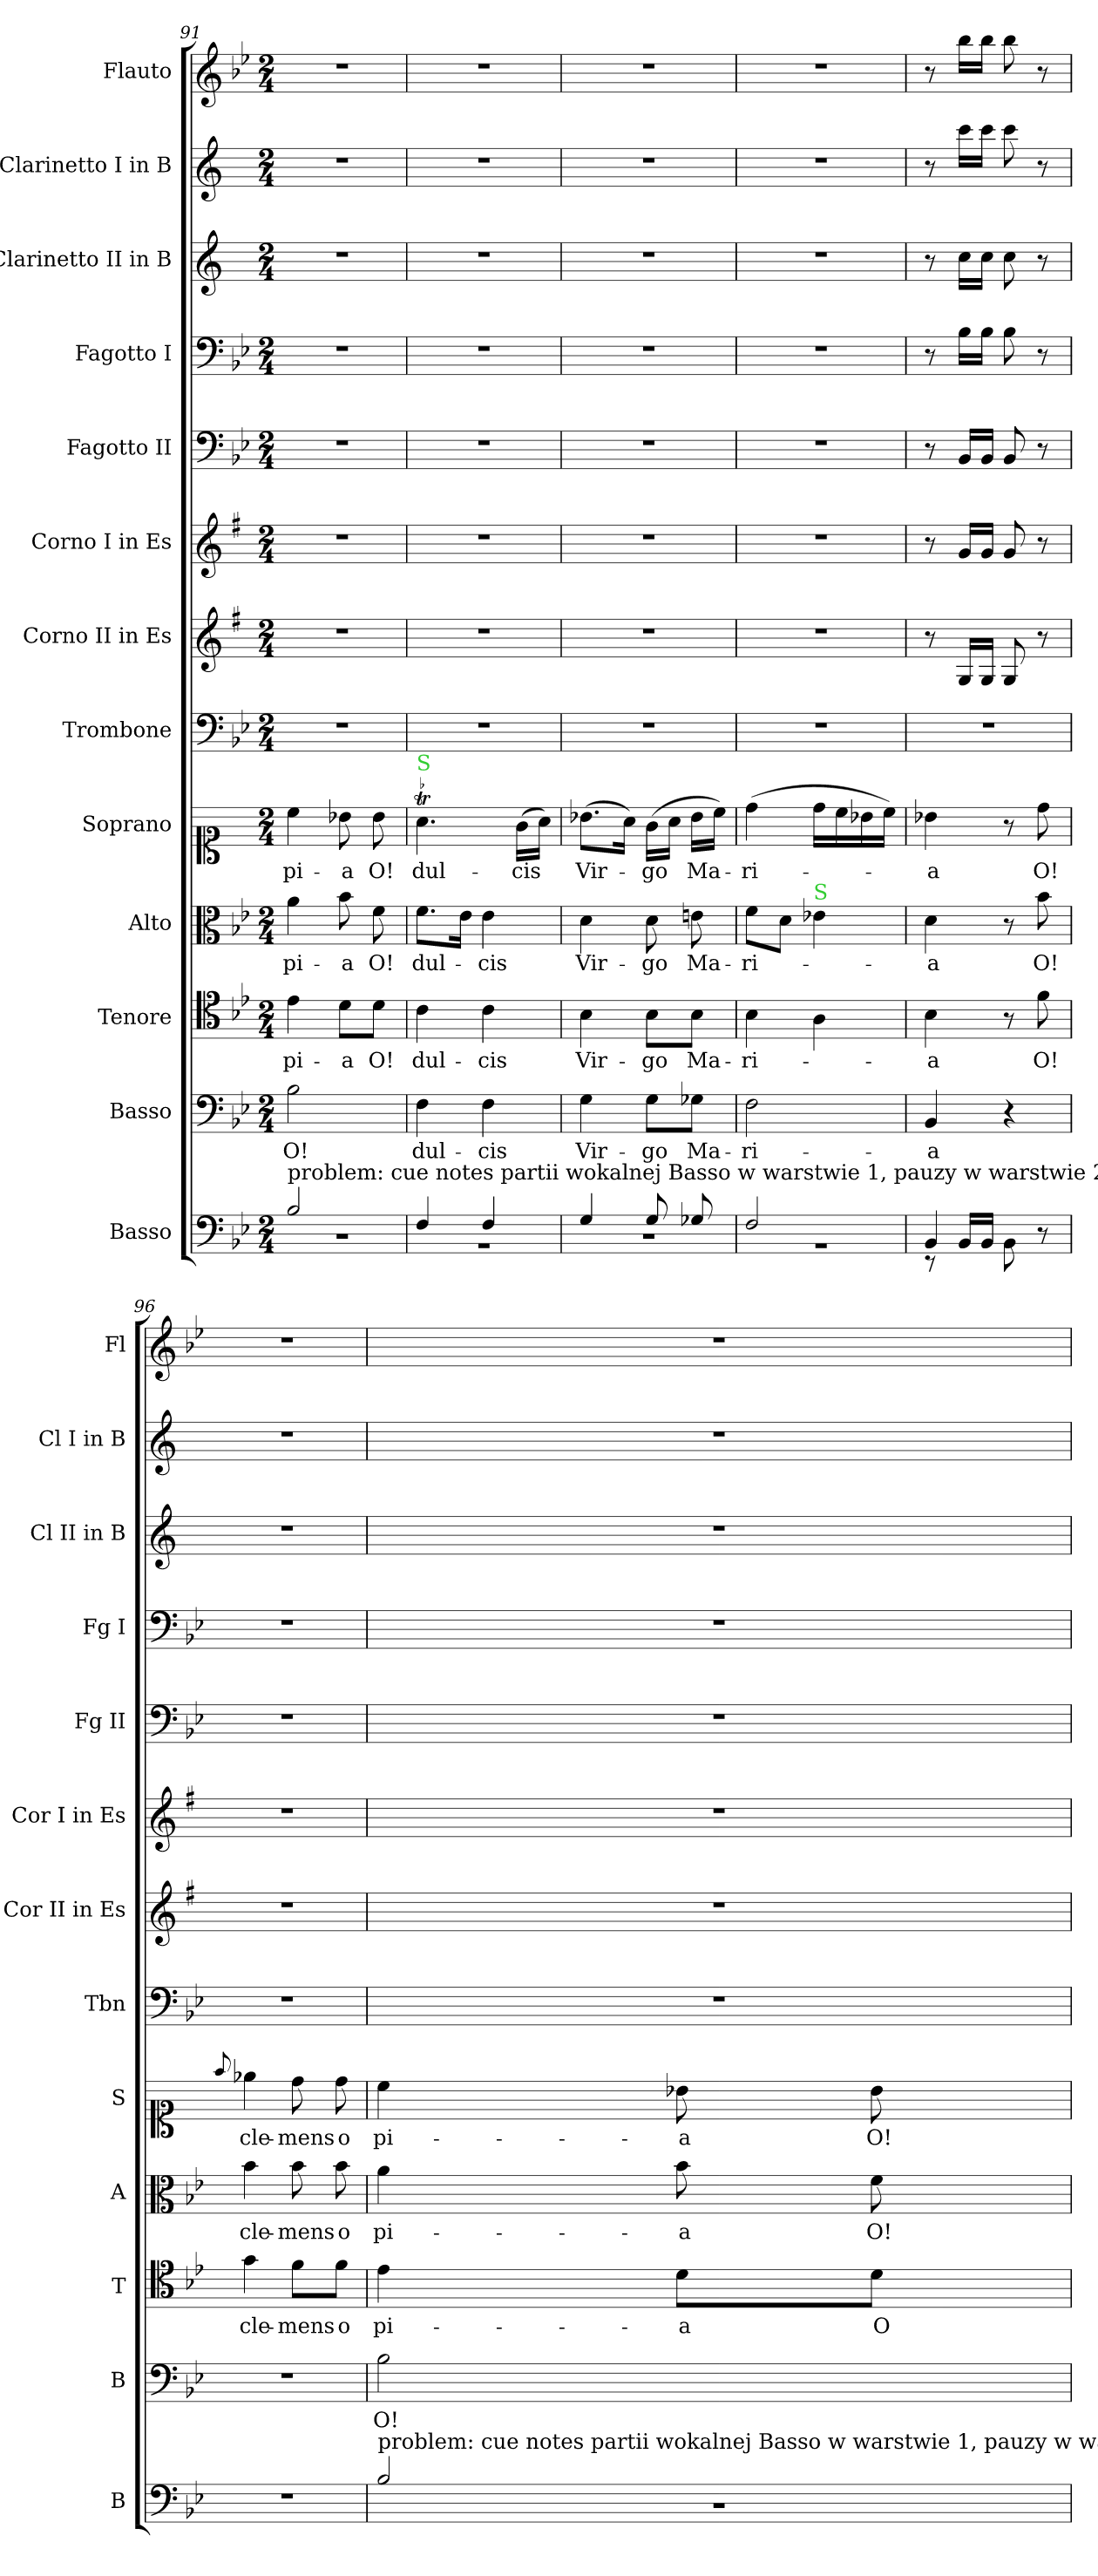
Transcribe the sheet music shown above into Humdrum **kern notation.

**kern	**kern	**text	**kern	**text	**kern	**text	**kern	**text	**kern	**kern	**kern	**kern	**kern	**kern	**kern	**kern
*part13	*part12	*part12	*part11	*part11	*part10	*part10	*part9	*part9	*part8	*part7	*part6	*part5	*part4	*part3	*part2	*part1
*staff13	*staff12	*staff12	*staff11	*staff11	*staff10	*staff10	*staff9	*staff9	*staff8	*staff7	*staff6	*staff5	*staff4	*staff3	*staff2	*staff1
*I"Basso	*I"Basso	*	*I"Tenore	*	*I"Alto	*	*I"Soprano	*	*I"Trombone	*I"Corno II in Es	*I"Corno I in Es	*I"Fagotto II	*I"Fagotto I	*I"Clarinetto II in B	*I"Clarinetto I in B	*I"Flauto
*I'B	*I'B	*	*I'T	*	*I'A	*	*I'S	*	*I'Tbn	*I'Cor II in Es	*I'Cor I in Es	*I'Fg II	*I'Fg I	*I'Cl II in B	*I'Cl I in B	*I'Fl
*clefF4	*clefF4	*	*clefC4	*	*clefC3	*	*clefC1	*	*clefF4	*clefG2	*clefG2	*clefF4	*clefF4	*clefG2	*clefG2	*clefG2
*	*	*	*	*	*	*	*	*	*	*ITrd5c9	*ITrd5c9	*	*	*ITrd1c2	*ITrd1c2	*
*k[b-e-]	*k[b-e-]	*	*k[b-e-]	*	*k[b-e-]	*	*	*	*k[b-e-]	*k[b-e-]	*k[b-e-]	*k[b-e-]	*k[b-e-]	*k[b-e-]	*k[b-e-]	*k[b-e-]
*M2/4	*M2/4	*	*M2/4	*	*M2/4	*	*M2/4	*	*M2/4	*M2/4	*M2/4	*M2/4	*M2/4	*M2/4	*M2/4	*M2/4
=91	=91	=91	=91	=91	=91	=91	=91	=91	=91	=91	=91	=91	=91	=91	=91	=91
*^	*	*	*	*	*	*	*	*	*	*	*	*	*	*	*	*
!LO:TX:a:t=problem&colon; cue notes partii wokalnej Basso w warstwie 1, pauzy w warstwie 2	!	!	!	!	!	!	!	!	!	!	!	!	!	!	!	!	!
2B-!/	2r	2B-\	O!	4e-\	pi-	4a\	pi-	4cc\	pi-	2r	2r	2r	2r	2r	2r	2r	2r
.	.	.	.	8d\L	-a	8b-\	-a	8b-\	-a	.	.	.	.	.	.	.	.
.	.	.	.	8d\J	O!	8f\	O!	8b-\	O!	.	.	.	.	.	.	.	.
=92	=92	=92	=92	=92	=92	=92	=92	=92	=92	=92	=92	=92	=92	=92	=92	=92	=92
!	!	!	!	!	!	!	!	!LO:TX:a:color=limegreen:t=S	!	!	!	!	!	!	!	!	!
4F!/	2r	4F\	dul-	4c\	dul-	8.f\L	dul-	4.at\	dul-	2r	2r	2r	2r	2r	2r	2r	2r
.	.	.	.	.	.	16e-\Jk	.	.	.	.	.	.	.	.	.	.	.
4F!/	.	4F\	-cis	4c\	-cis	4e-\	-cis	.	.	.	.	.	.	.	.	.	.
.	.	.	.	.	.	.	.	(>16g\LL	-cis	.	.	.	.	.	.	.	.
.	.	.	.	.	.	.	.	16a\JJ)	.	.	.	.	.	.	.	.	.
=93	=93	=93	=93	=93	=93	=93	=93	=93	=93	=93	=93	=93	=93	=93	=93	=93	=93
4G!/	2r	4G\	Vir-	4B-\	Vir-	4d\	Vir-	(>8.b-\L	Vir-	2r	2r	2r	2r	2r	2r	2r	2r
.	.	.	.	.	.	.	.	16a\Jk)	.	.	.	.	.	.	.	.	.
8G!/	.	8G\L	-go	8B-\L	-go	8d\	-go	(>16g\LL	-go	.	.	.	.	.	.	.	.
.	.	.	.	.	.	.	.	16a\JJ	.	.	.	.	.	.	.	.	.
8G-X!/	.	8G-X\J	Ma-	8B-\J	Ma-	8en\	Ma-	16b-\LL	Ma-	.	.	.	.	.	.	.	.
.	.	.	.	.	.	.	.	16cc\JJ)	.	.	.	.	.	.	.	.	.
=94	=94	=94	=94	=94	=94	=94	=94	=94	=94	=94	=94	=94	=94	=94	=94	=94	=94
2F!/	2r	2F\	-ri-	4B-\	-ri-	8f\L	-ri-	(>4dd\	-ri-	2r	2r	2r	2r	2r	2r	2r	2r
.	.	.	.	.	.	8d\J	.	.	.	.	.	.	.	.	.	.	.
!	!	!	!	!	!	!LO:TX:a:color=limegreen:t=S	!	!	!	!	!	!	!	!	!	!	!
.	.	.	.	4A\	.	4e-X\	.	16dd\LL	.	.	.	.	.	.	.	.	.
.	.	.	.	.	.	.	.	16cc\	.	.	.	.	.	.	.	.	.
.	.	.	.	.	.	.	.	16b-\	.	.	.	.	.	.	.	.	.
.	.	.	.	.	.	.	.	16cc\JJ)	.	.	.	.	.	.	.	.	.
=95	=95	=95	=95	=95	=95	=95	=95	=95	=95	=95	=95	=95	=95	=95	=95	=95	=95
4BB-!/	8r	4BB-/	-a	4B-\	-a	4d\	-a	4b-\	-a	2r	8r	8r	8r	8r	8r	8r	8r
.	16BB-/LL	.	.	.	.	.	.	.	.	.	16BB-/LL	16B-/LL	16BB-/LL	16B-\LL	16b-\LL	16bb-\LL	16bb-\LL
.	16BB-\JJ	.	.	.	.	.	.	.	.	.	16BB-/JJ	16B-/JJ	16BB-/JJ	16B-\JJ	16b-\JJ	16bb-\JJ	16bb-\JJ
4ryy	8BB-\	4r	.	8r	.	8r	.	8r	.	.	8BB-/	8B-/	8BB-/	8B-\	8b-\	8bb-\	8bb-\
.	8r	.	.	8f\	O!	8b-\	O!	8dd\	O!	.	8r	8r	8r	8r	8r	8r	8r
*v	*v	*	*	*	*	*	*	*	*	*	*	*	*	*	*	*	*
=96	=96	=96	=96	=96	=96	=96	=96	=96	=96	=96	=96	=96	=96	=96	=96	=96
.	.	.	.	.	.	.	8qqff/	.	.	.	.	.	.	.	.	.
2r	2r	.	4g\	cle-	4b-\	cle-	4ee-\	cle-	2r	2r	2r	2r	2r	2r	2r	2r
.	.	.	8f\L	-mens	8b-\	-mens	8dd\	-mens	.	.	.	.	.	.	.	.
.	.	.	8f\J	o	8b-\	o	8dd\	o	.	.	.	.	.	.	.	.
=97	=97	=97	=97	=97	=97	=97	=97	=97	=97	=97	=97	=97	=97	=97	=97	=97
*^	*	*	*	*	*	*	*	*	*	*	*	*	*	*	*	*
!LO:TX:a:t=problem&colon; cue notes partii wokalnej Basso w warstwie 1, pauzy w warstwie 2	!	!	!	!	!	!	!	!	!	!	!	!	!	!	!	!	!
2B-!/	2r	2B-\	O!	4e-\	pi-	4a\	pi-	4cc\	pi-	2r	2r	2r	2r	2r	2r	2r	2r
.	.	.	.	8d\L	-a	8b-\	-a	8b-\	-a	.	.	.	.	.	.	.	.
.	.	.	.	8d\J	O	8f\	O!	8b-\	O!	.	.	.	.	.	.	.	.
*v	*v	*	*	*	*	*	*	*	*	*	*	*	*	*	*	*	*
=	=	=	=	=	=	=	=	=	=	=	=	=	=	=	=	=
*-	*-	*-	*-	*-	*-	*-	*-	*-	*-	*-	*-	*-	*-	*-	*-	*-
